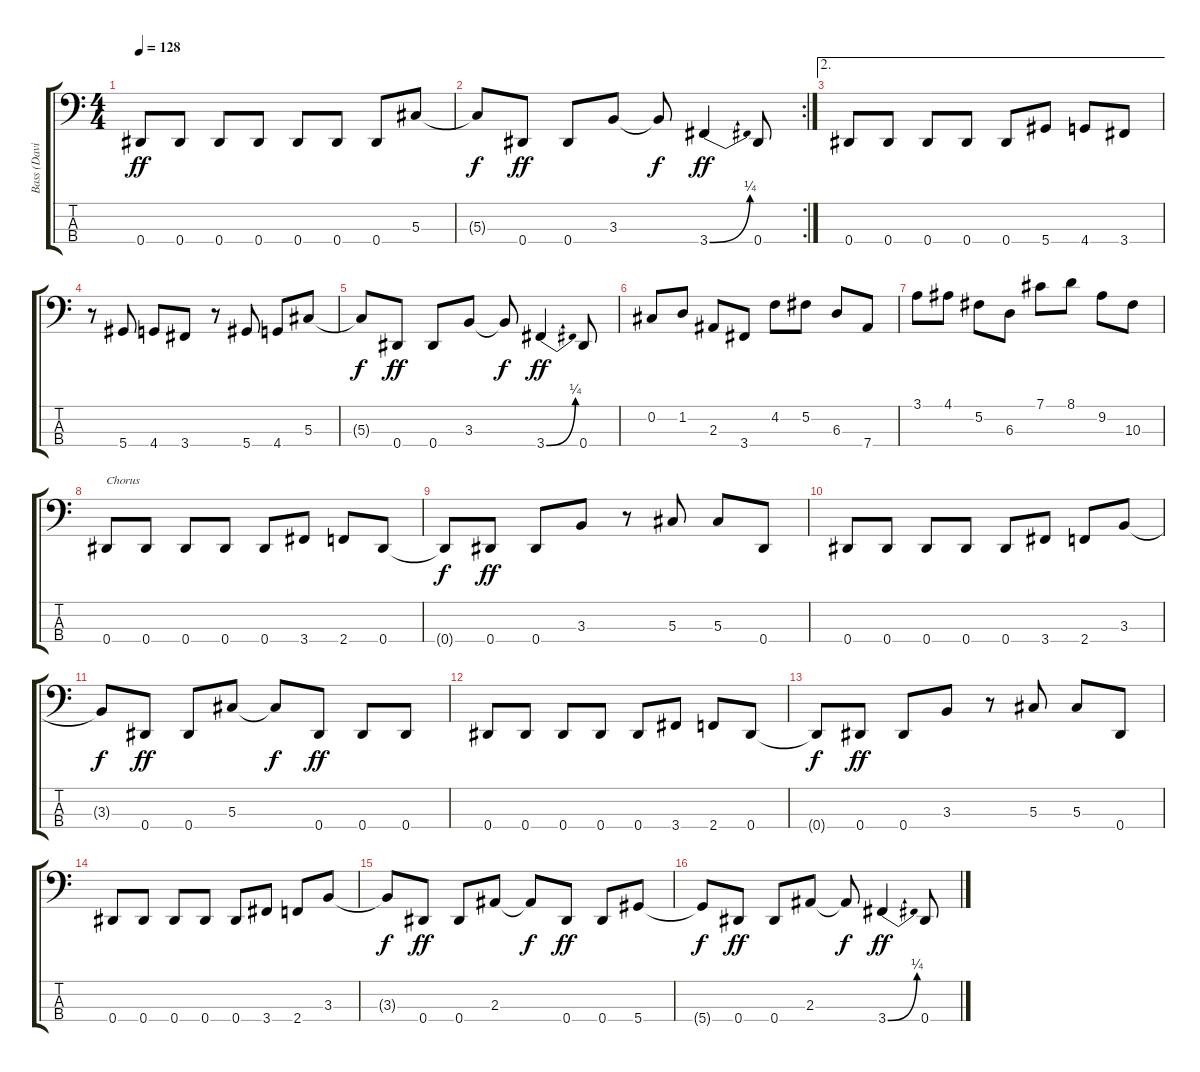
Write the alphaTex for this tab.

\track ("Bass (David Ellefson)" "Bass (Davi") {instrument electricbasspick}
\staff {score tabs}
\tuning (Gb2 Db2 Ab1 Eb1) {hide}
\ts (4 4)
\tempo 128
\clef f4
\ks c
0.4.8{dy ff} 0.4.8 0.4.8 0.4.8 0.4.8 0.4.8 0.4.8 5.3.8 |
\rc 2
5.3{t}.8{dy f} 0.4.8{dy ff} 0.4.8 3.3.8 3.3{t}.8{dy f} 3.4{be (bend 0 0 60 1)}.4{dy ff} 0.4.8 |
\ae 2
0.4.8 0.4.8 0.4.8 0.4.8 0.4.8 5.4.8 4.4.8 3.4.8 |
r.8 5.4.8 4.4.8 3.4.8 r.8 5.4.8 4.4.8 5.3.8 |
5.3{t}.8{dy f} 0.4.8{dy ff} 0.4.8 3.3.8 3.3{t}.8{dy f} 3.4{be (bend 0 0 60 1)}.4{dy ff} 0.4.8 |
0.2.8 1.2.8 2.3.8 3.4.8 4.2.8 5.2.8 6.3.8 7.4.8 |
3.1.8 4.1.8 5.2.8 6.3.8 7.1.8 8.1.8 9.2.8 10.3.8 |
0.4.8{txt "Chorus"} 0.4.8 0.4.8 0.4.8 0.4.8 3.4.8 2.4.8 0.4.8 |
0.4{t}.8{dy f} 0.4.8{dy ff} 0.4.8 3.3.8 r.8 5.3.8 5.3.8 0.4.8 |
0.4.8 0.4.8 0.4.8 0.4.8 0.4.8 3.4.8 2.4.8 3.3.8 |
3.3{t}.8{dy f} 0.4.8{dy ff} 0.4.8 5.3.8 5.3{t}.8{dy f} 0.4.8{dy ff} 0.4.8 0.4.8 |
0.4.8 0.4.8 0.4.8 0.4.8 0.4.8 3.4.8 2.4.8 0.4.8 |
0.4{t}.8{dy f} 0.4.8{dy ff} 0.4.8 3.3.8 r.8 5.3.8 5.3.8 0.4.8 |
0.4.8 0.4.8 0.4.8 0.4.8 0.4.8 3.4.8 2.4.8 3.3.8 |
3.3{t}.8{dy f} 0.4.8{dy ff} 0.4.8 2.3.8 2.3{t}.8{dy f} 0.4.8{dy ff} 0.4.8 5.4.8 |
5.4{t}.8{dy f} 0.4.8{dy ff} 0.4.8 2.3.8 2.3{t}.8{dy f} 3.4{be (bend 0 0 60 1)}.4{dy ff} 0.4.8
